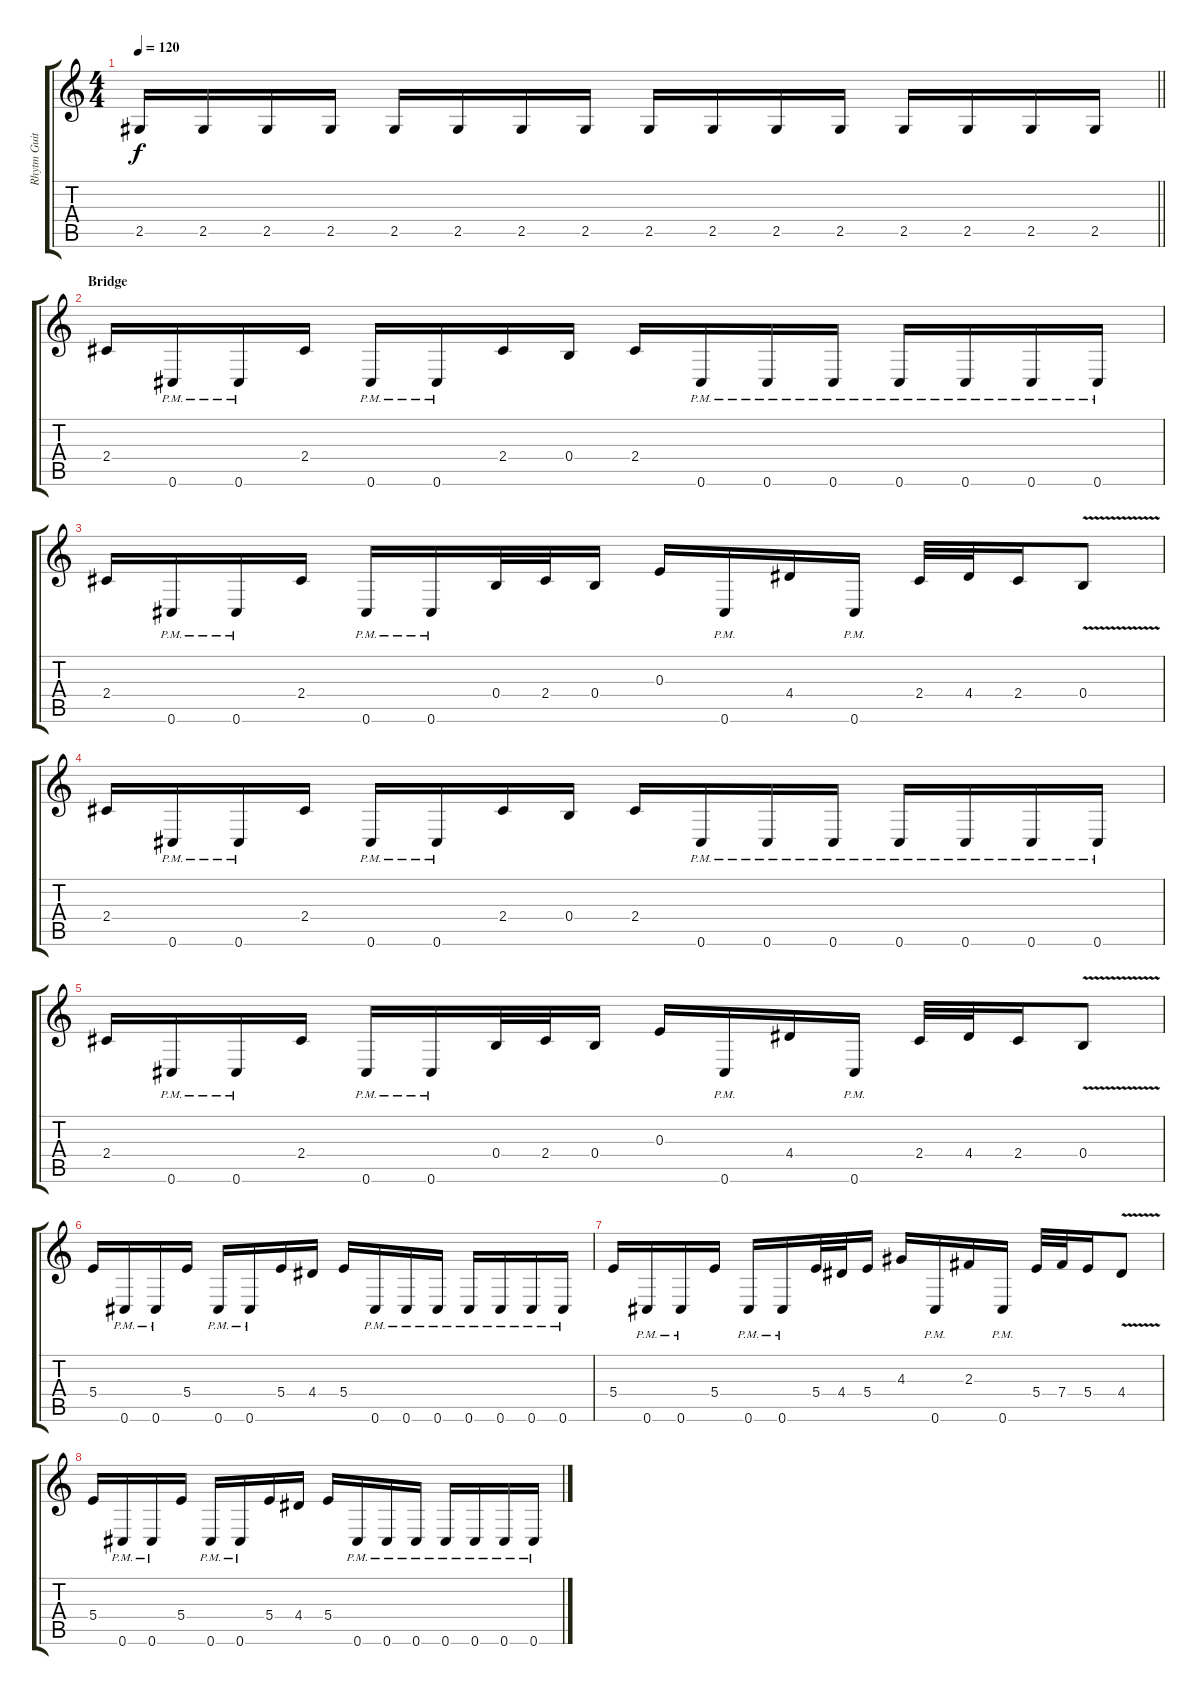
\track ("Rhytm Guitar" "Rhytm Guit") {instrument distortionguitar}
\staff {score tabs}
\tuning (Db4 Ab3 E3 B2 Gb2 Db2) {hide}
\ts (4 4)
\tempo 120
\clef g2
\barLineRight lightlight
\ks c
2.5.16{dy f} 2.5.16 2.5.16 2.5.16 2.5.16 2.5.16 2.5.16 2.5.16 2.5.16 2.5.16 2.5.16 2.5.16 2.5.16 2.5.16 2.5.16 2.5.16 |
\section ("" "Bridge")
2.4.16{volume 10} 0.6{pm}.16 0.6{pm}.16 2.4.16 0.6{pm}.16 0.6{pm}.16 2.4.16 0.4.16 2.4.16 0.6{pm}.16 0.6{pm}.16 0.6{pm}.16 0.6{pm}.16 0.6{pm}.16 0.6{pm}.16 0.6{pm}.16 |
2.4.16 0.6{pm}.16 0.6{pm}.16 2.4.16 0.6{pm}.16 0.6{pm}.16 0.4.32 2.4.32 0.4.16 0.3.16 0.6{pm}.16 4.4.16 0.6{pm}.16 2.4.32 4.4.32 2.4.16 0.4{v}.8 |
2.4.16 0.6{pm}.16 0.6{pm}.16 2.4.16 0.6{pm}.16 0.6{pm}.16 2.4.16 0.4.16 2.4.16 0.6{pm}.16 0.6{pm}.16 0.6{pm}.16 0.6{pm}.16 0.6{pm}.16 0.6{pm}.16 0.6{pm}.16 |
2.4.16 0.6{pm}.16 0.6{pm}.16 2.4.16 0.6{pm}.16 0.6{pm}.16 0.4.32 2.4.32 0.4.16 0.3.16 0.6{pm}.16 4.4.16 0.6{pm}.16 2.4.32 4.4.32 2.4.16 0.4{v}.8 |
5.4.16 0.6{pm}.16 0.6{pm}.16 5.4.16 0.6{pm}.16 0.6{pm}.16 5.4.16 4.4.16 5.4.16 0.6{pm}.16 0.6{pm}.16 0.6{pm}.16 0.6{pm}.16 0.6{pm}.16 0.6{pm}.16 0.6{pm}.16 |
5.4.16 0.6{pm}.16 0.6{pm}.16 5.4.16 0.6{pm}.16 0.6{pm}.16 5.4.32 4.4.32 5.4.16 4.3.16 0.6{pm}.16 2.3.16 0.6{pm}.16 5.4.32 7.4.32 5.4.16 4.4{v}.8 |
5.4.16 0.6{pm}.16 0.6{pm}.16 5.4.16 0.6{pm}.16 0.6{pm}.16 5.4.16 4.4.16 5.4.16 0.6{pm}.16 0.6{pm}.16 0.6{pm}.16 0.6{pm}.16 0.6{pm}.16 0.6{pm}.16 0.6{pm}.16
